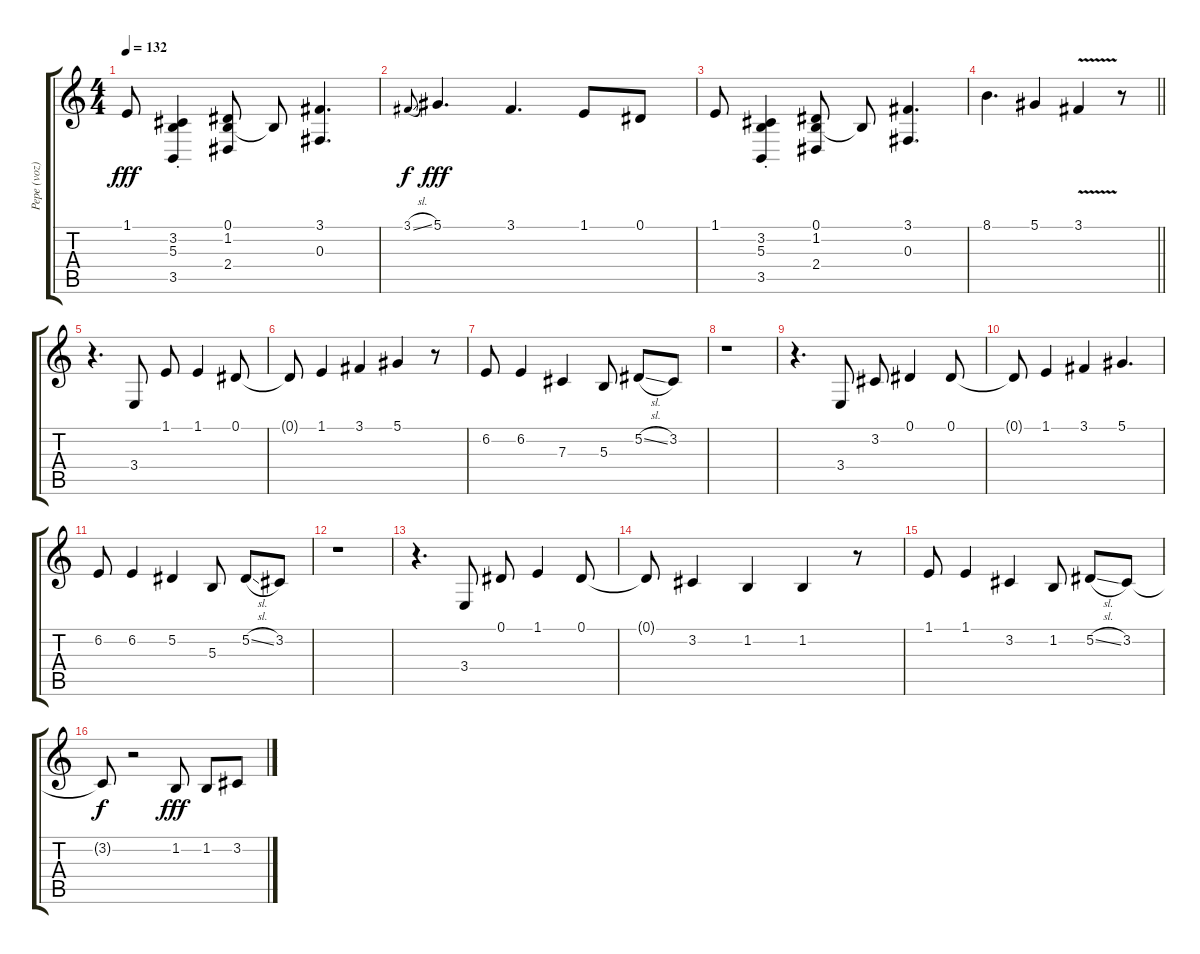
\track ("Pepe (voz)" "Pepe (voz)") {instrument tenorsax}
\staff {score tabs}
\tuning (Eb4 Bb3 Gb3 Db3 Ab2 Eb2) {hide}
\ts (4 4)
\tempo 132
\clef g2
\ks c
1.1.8{dy fff} (3.2 5.3{st} 3.5{st}).4 (0.1 1.2 2.4).8 1.2{t}.8 (3.1 0.3).4{d} |
3.1{sl}.8{gr onbeat dy f} 5.1.4{d dy fff} 3.1.4{d} 1.1.8 0.1.8 |
1.1.8 (3.2 5.3{st} 3.5{st}).4 (0.1 1.2 2.4).8 1.2{t}.8 (3.1 0.3).4{d} |
\barLineRight lightlight
8.1.4{d} 5.1.4 3.1{v}.4 r.8 |
r.4{d} 3.4.8 1.1.8 1.1.4 0.1.8 |
0.1{t}.8 1.1.4 3.1.4 5.1.4 r.8 |
6.2.8 6.2.4 7.3.4 5.3.8 5.2{sl}.8 3.2.8 |
r.1 |
r.4{d} 3.4.8 3.2.8 0.1.4 0.1.8 |
0.1{t}.8 1.1.4 3.1.4 5.1.4{d} |
6.2.8 6.2.4 5.2.4 5.3.8 5.2{sl}.8 3.2.8 |
r.1 |
r.4{d} 3.4.8 0.1.8 1.1.4 0.1.8 |
0.1{t}.8 3.2.4 1.2.4 1.2.4 r.8 |
1.1.8 1.1.4 3.2.4 1.2.8 5.2{sl}.8 3.2.8 |
3.2{t}.8{dy f} r.2 1.2.8{dy fff} 1.2.8 3.2.8
